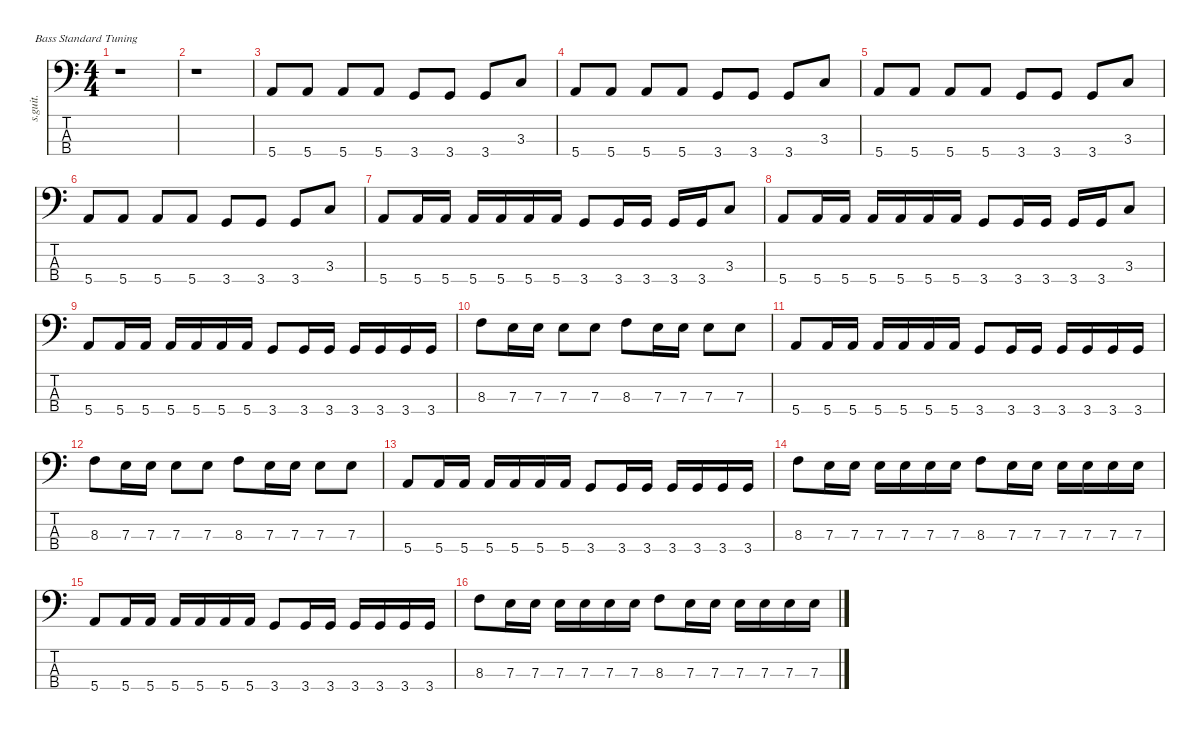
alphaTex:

\defaultSystemsLayout 4
\hideDynamics
\bracketExtendMode nobrackets
\track ("" "s.guit.") {instrument electricbasspick}
\staff {score tabs}
\tuning (G2 D2 A1 E1)
\ts (4 4)
\beaming (8 2 2 2 2)
\tempo (150 hide)
\clef f4
\ks c
r.1{dy f instrument electricbasspick} |
r.1 |
5.4.8 5.4.8 5.4.8 5.4.8 3.4.8 3.4.8 3.4.8 3.3.8 |
5.4.8 5.4.8 5.4.8 5.4.8 3.4.8 3.4.8 3.4.8 3.3.8 |
5.4.8 5.4.8 5.4.8 5.4.8 3.4.8 3.4.8 3.4.8 3.3.8 |
5.4.8 5.4.8 5.4.8 5.4.8 3.4.8 3.4.8 3.4.8 3.3.8 |
5.4.8 5.4.16 5.4.16 5.4.16 5.4.16 5.4.16 5.4.16 3.4.8 3.4.16 3.4.16 3.4.16 3.4.16 3.3.8 |
5.4.8 5.4.16 5.4.16 5.4.16 5.4.16 5.4.16 5.4.16 3.4.8 3.4.16 3.4.16 3.4.16 3.4.16 3.3.8 |
5.4.8 5.4.16 5.4.16 5.4.16 5.4.16 5.4.16 5.4.16 3.4.8 3.4.16 3.4.16 3.4.16 3.4.16 3.4.16 3.4.16 |
8.3.8 7.3.16 7.3.16 7.3.8 7.3.8 8.3.8 7.3.16 7.3.16 7.3.8 7.3.8 |
5.4.8 5.4.16 5.4.16 5.4.16 5.4.16 5.4.16 5.4.16 3.4.8 3.4.16 3.4.16 3.4.16 3.4.16 3.4.16 3.4.16 |
8.3.8 7.3.16 7.3.16 7.3.8 7.3.8 8.3.8 7.3.16 7.3.16 7.3.8 7.3.8 |
5.4.8 5.4.16 5.4.16 5.4.16 5.4.16 5.4.16 5.4.16 3.4.8 3.4.16 3.4.16 3.4.16 3.4.16 3.4.16 3.4.16 |
8.3.8 7.3.16 7.3.16 7.3.16 7.3.16 7.3.16 7.3.16 8.3.8 7.3.16 7.3.16 7.3.16 7.3.16 7.3.16 7.3.16 |
5.4.8 5.4.16 5.4.16 5.4.16 5.4.16 5.4.16 5.4.16 3.4.8 3.4.16 3.4.16 3.4.16 3.4.16 3.4.16 3.4.16 |
8.3.8 7.3.16 7.3.16 7.3.16 7.3.16 7.3.16 7.3.16 8.3.8 7.3.16 7.3.16 7.3.16 7.3.16 7.3.16 7.3.16
